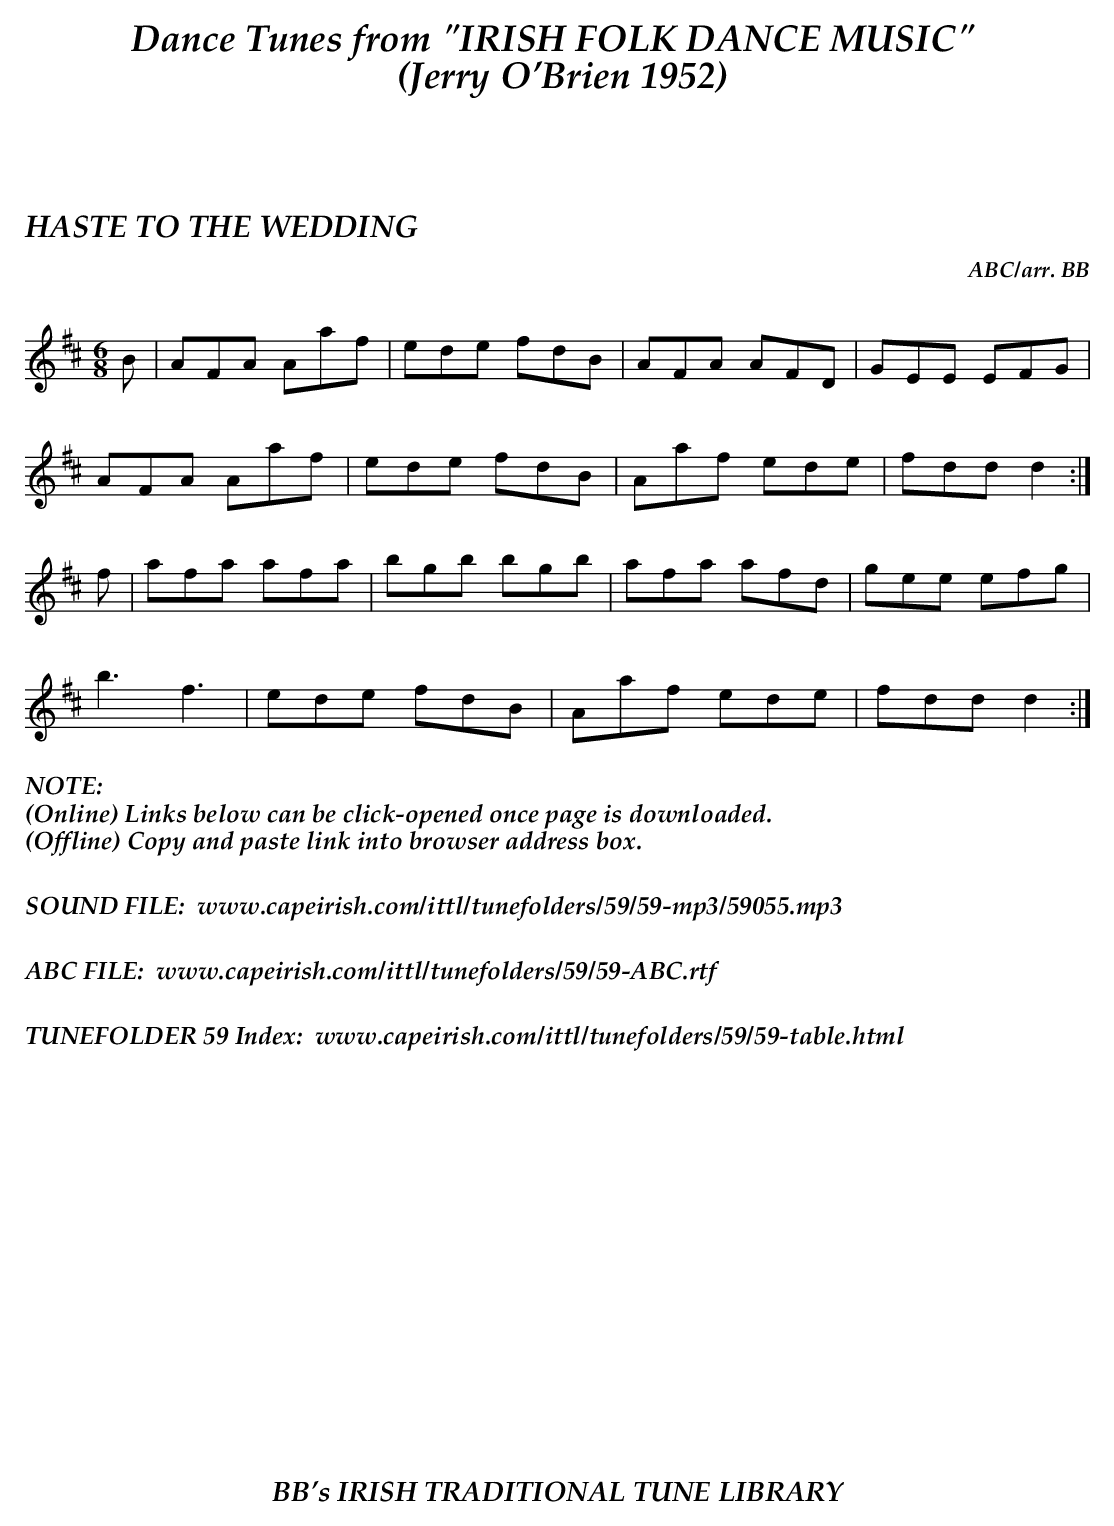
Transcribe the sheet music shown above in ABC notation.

X:1
T:HASTE TO THE WEDDING
C:ABC/arr. BB
M:6/8
K:D
B|AFA Aaf|ede fdB|AFA AFD|GEE EFG|
AFA Aaf|ede fdB|Aaf ede|fdd d2 :|
f|afa afa|bgb bgb|afa afd|gee efg|
b3 f3|ede fdB|Aaf ede|fdd d2 :|
%%textfont "Palatino-BoldItalic" 16
%%begintext
%%NOTE:
(Online) Links below can be click-opened once page is downloaded.
(Offline) Copy and paste link into browser address box.
%%
%%
SOUND FILE:  www.capeirish.com/ittl/tunefolders/59/59-mp3/59055.mp3
%%
%%
ABC FILE:  www.capeirish.com/ittl/tunefolders/59/59-ABC.rtf
%%
%%
TUNEFOLDER 59 Index:  www.capeirish.com/ittl/tunefolders/59/59-table.html
